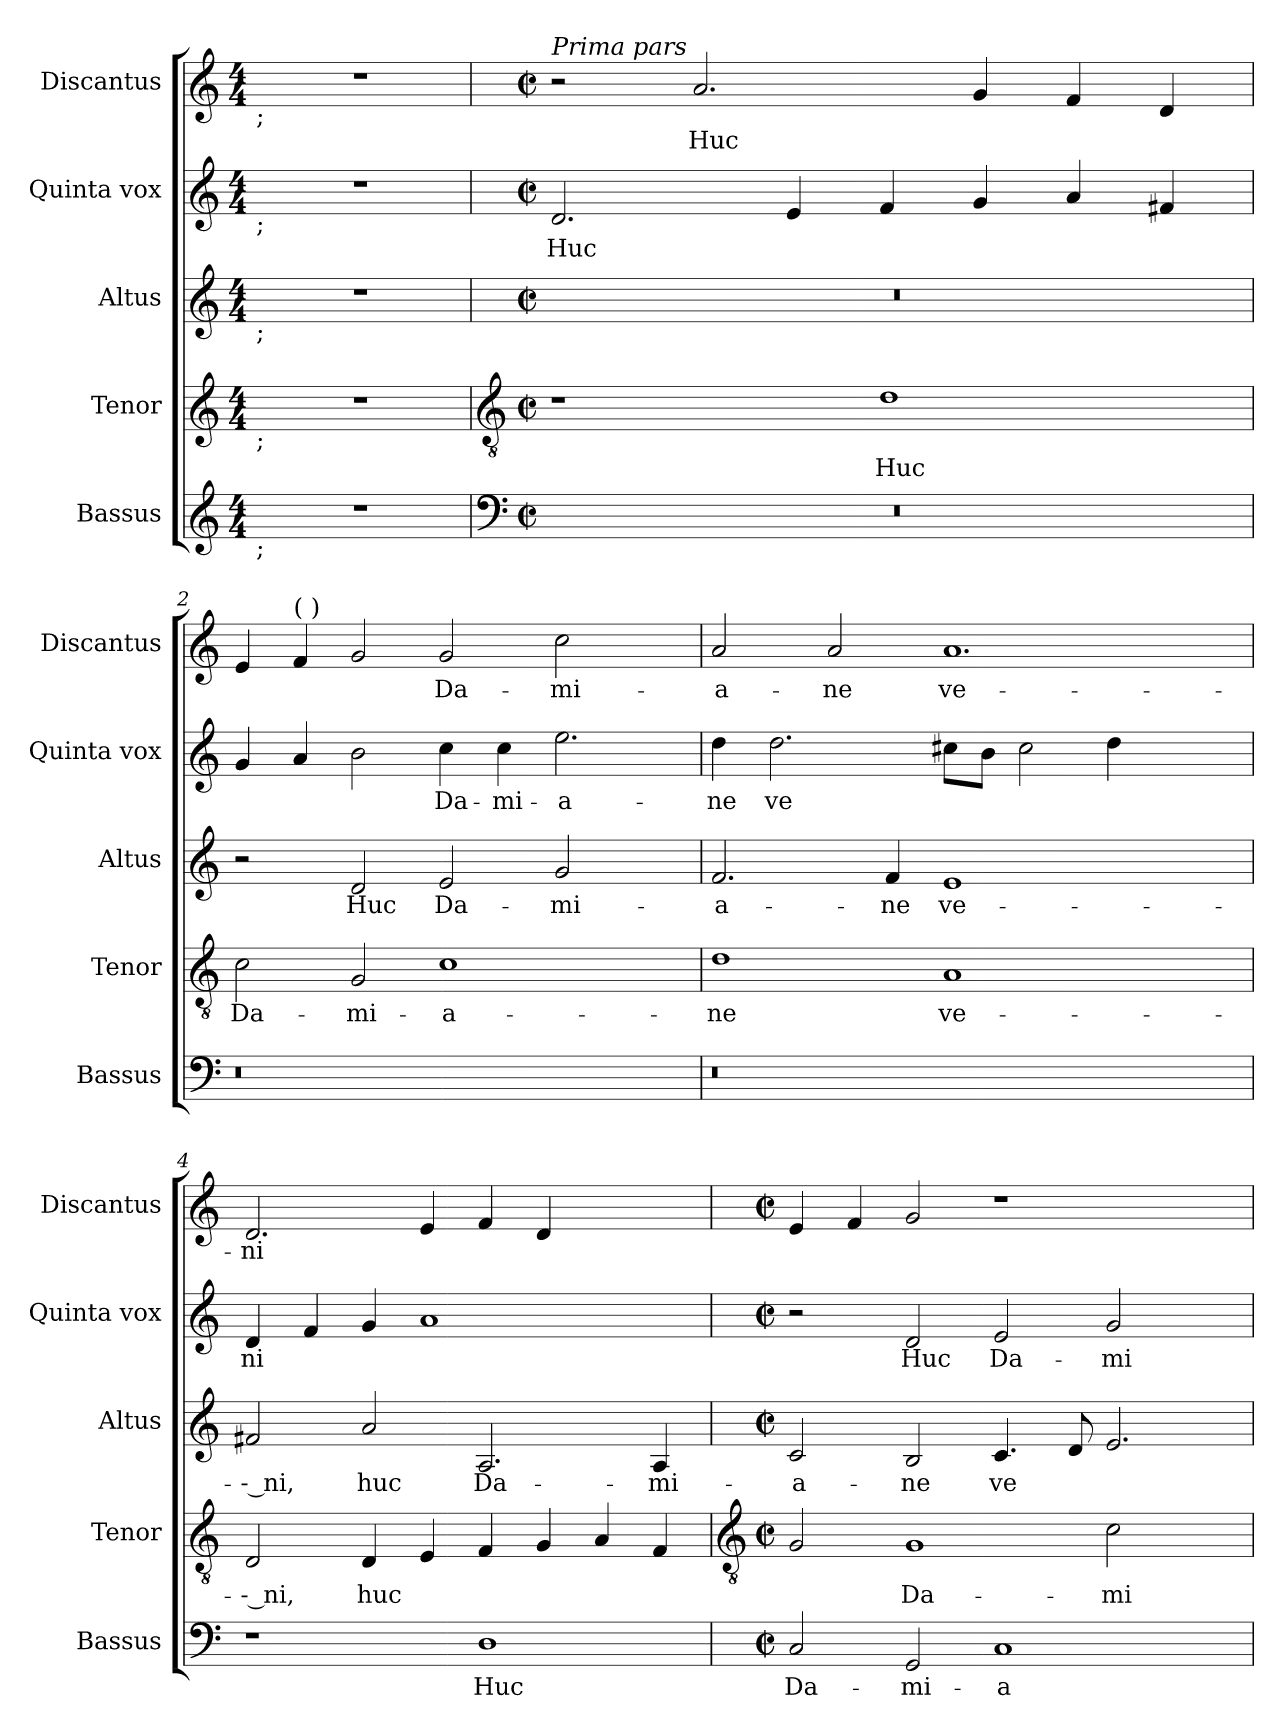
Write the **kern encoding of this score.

**kern	**text	**kern	**text	**kern	**text	**kern	**text	**kern	**text
*part5	*part5	*part4	*part4	*part3	*part3	*part2	*part2	*part1	*part1
*staff5	*staff5	*staff4	*staff4	*staff3	*staff3	*staff2	*staff2	*staff1	*staff1
*I"Bassus	*	*I"Tenor	*	*I"Altus	*	*I"Quinta vox	*	*I"Discantus	*
*I'Bassus	*	*I'Tenor	*	*I'Altus	*	*I'Quinta vox	*	*I'Discantus	*
*clefG2	*	*clefG2	*	*clefG2	*	*clefG2	*	*clefG2	*
*k[]	*	*k[]	*	*k[]	*	*k[]	*	*k[]	*
*C:	*	*C:	*	*C:	*	*C:	*	*C:	*
*M4/4	*	*M4/4	*	*M4/4	*	*M4/4	*	*M4/4	*
=	=	=	=	=	=	=	=	=	=
!	!	!	!	!	!	!	!	!LO:TX:b:t=;	!
!	!	!	!	!	!	!LO:TX:b:t=;	!	!	!
!	!	!	!	!LO:TX:b:t=;	!	!	!	!	!
!	!	!LO:TX:b:t=;	!	!	!	!	!	!	!
!LO:TX:b:t=;	!	!	!	!	!	!	!	!	!
1r	.	1r	.	1r	.	1r	.	1r	.
!!LO:LB:g=z
=1	=1	=1	=1	=1	=1	=1	=1	=1	=1
*clefF4	*	*clefGv2	*	*	*	*	*	*	*
*M4/2	*	*M4/2	*	*M4/2	*	*M4/2	*	*M4/2	*
*met(c|)	*	*met(c|)	*	*met(c|)	*	*met(c|)	*	*met(c|)	*
!	!	!	!	!	!	!	!	!LO:TX:a:i:t=Prima pars	!
!	!	!	!	!	!	!	!LO:LY:b	!	!
0r	.	1r	.	0r	.	2.d	Huc	2r	.
!	!	!	!	!	!	!	!	!	!LO:LY:b
.	.	.	.	.	.	.	.	2.a	Huc
.	.	.	.	.	.	4e	.	.	.
!	!	!	!LO:LY:b	!	!	!	!	!	!
.	.	1d	Huc	.	.	4f	.	.	.
.	.	.	.	.	.	4g	.	4g	.
.	.	.	.	.	.	4a	.	4f	.
.	.	.	.	.	.	4f#X	.	4d	.
=2	=2	=2	=2	=2	=2	=2	=2	=2	=2
!	!	!	!LO:LY:b	!	!	!	!	!	!
0r	.	2c	Da-	2r	.	4g	.	4e	.
!	!	!	!	!	!	!	!	!LO:TX:a:t=(  )	!
.	.	.	.	.	.	4a	.	4f	.
!	!	!	!LO:LY:b	!	!LO:LY:b	!	!	!	!
.	.	2G	-mi-	2d	Huc	2b	.	2g	.
!	!	!	!LO:LY:b	!	!LO:LY:b	!	!LO:LY:b	!	!LO:LY:b
.	.	1c	-a-	2e	Da-	4cc	Da-	2g	Da-
!	!	!	!	!	!	!	!LO:LY:b	!	!
.	.	.	.	.	.	4cc	-mi-	.	.
!	!	!	!	!	!LO:LY:b	!	!LO:LY:b	!	!LO:LY:b
.	.	.	.	2g	-mi-	2.ee	-a-	2cc	-mi-
4ryy	.	4ryy	.	4ryy	.	.	.	4ryy	.
=3	=3	=3	=3	=3	=3	=3	=3	=3	=3
!	!	!	!LO:LY:b	!	!LO:LY:b	!	!LO:LY:b	!	!LO:LY:b
0r	.	1d	-ne	2.f	-a-	4dd	-ne	2a	-a-
!	!	!	!	!	!	!	!LO:LY:b	!	!
.	.	.	.	.	.	2.dd	ve	.	.
!	!	!	!	!	!	!	!	!	!LO:LY:b
.	.	.	.	.	.	.	.	2a	-ne
!	!	!	!	!	!LO:LY:b	!	!	!	!
.	.	.	.	4f	-ne	.	.	.	.
!	!	!	!LO:LY:b	!	!LO:LY:b	!	!	!	!LO:LY:b
.	.	1A	ve-	1e	ve-	8cc#L	.	1.a	ve-
.	.	.	.	.	.	8bJ	.	.	.
.	.	.	.	.	.	2cc#	.	.	.
!	!	!	!	!	!	!	!LO:LY:b	!	!
.	.	.	.	.	.	4dd	-	.	.
2ryy	.	2ryy	.	2ryy	.	2ryy	.	.	.
=4	=4	=4	=4	=4	=4	=4	=4	=4	=4
!	!	!	!LO:LY:b	!	!LO:LY:b	!	!LO:LY:b	!	!LO:LY:b
1r	.	2D	-- ni,	2f#X	-- ni,	4d	ni	2.d	-ni
.	.	.	.	.	.	4f	.	.	.
!	!	!	!LO:LY:b	!	!LO:LY:b	!	!	!	!
.	.	4D	huc	2a	huc	4g	.	.	.
.	.	4E	.	.	.	1a	.	4e	.
!	!LO:LY:b	!	!	!	!LO:LY:b	!	!	!	!
1D	Huc	4F	.	2.A	Da-	.	.	4f	.
.	.	4G	.	.	.	.	.	4d	.
.	.	4A	.	.	.	.	.	2ryy	.
!	!	!	!	!	!LO:LY:b	!	!	!	!
.	.	4F	.	4A	-mi-	4ryy	.	.	.
!!LO:LB:g=z
=5	=5	=5	=5	=5	=5	=5	=5	=5	=5
*	*	*clefGv2	*	*	*	*	*	*	*
*M4/2	*	*M4/2	*	*M4/2	*	*M4/2	*	*M4/2	*
*met(c|)	*	*met(c|)	*	*met(c|)	*	*met(c|)	*	*met(c|)	*
!	!LO:LY:b	!	!	!	!LO:LY:b	!	!	!	!
2C	Da-	2G	.	2c	-a-	2r	.	4e	.
.	.	.	.	.	.	.	.	4f	.
!	!LO:LY:b	!	!LO:LY:b	!	!LO:LY:b	!	!LO:LY:b	!	!
2GG	-mi-	1G	Da-	2B	-ne	2d	Huc	2g	.
!	!LO:LY:b	!	!	!	!LO:LY:b	!	!LO:LY:b	!	!
1C	-a-	.	.	4.c	ve	2e	Da-	1r	.
.	.	.	.	8d	.	.	.	.	.
!	!	!	!LO:LY:b	!	!	!	!LO:LY:b	!	!
.	.	2c	-mi-	2.e	.	2g	-mi-	.	.
4ryy	.	4ryy	.	.	.	4ryy	.	4ryy	.
=	=	=	=	=	=	=	=	=	=
*-	*-	*-	*-	*-	*-	*-	*-	*-	*-
